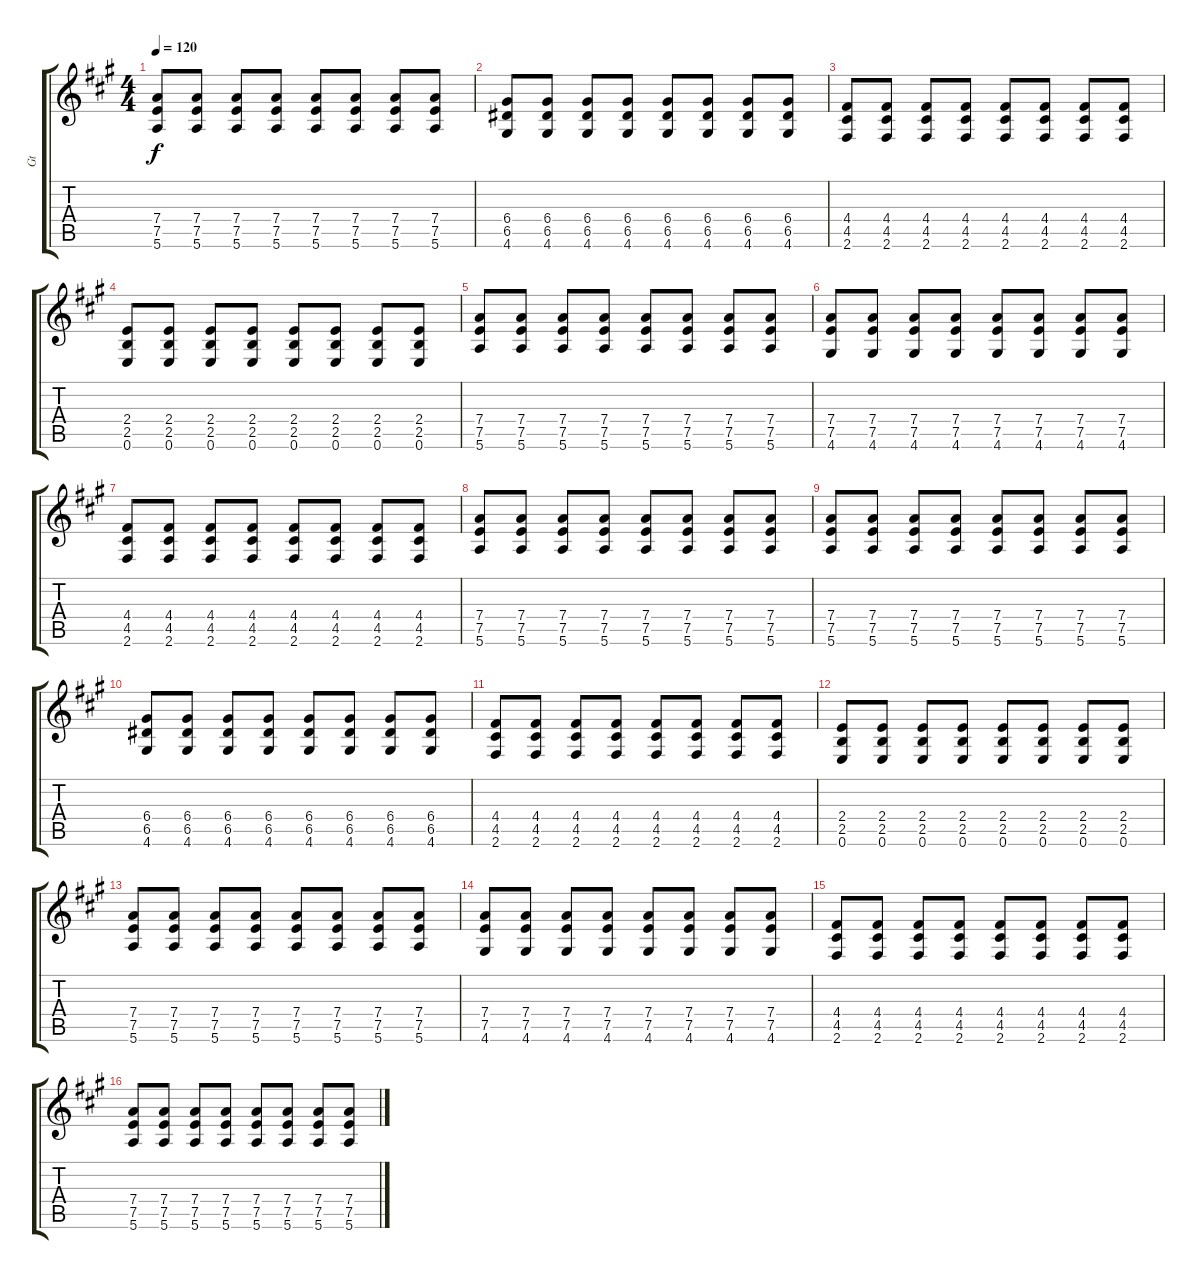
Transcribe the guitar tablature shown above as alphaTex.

\track ("Gt" "Gt") {instrument overdrivenguitar}
\staff {score tabs}
\tuning (E4 B3 G3 D3 A2 E2) {hide}
\ts (4 4)
\tempo 120
\clef g2
\ks a
(7.4 7.5 5.6).8{dy f} (7.4 7.5 5.6).8 (7.4 7.5 5.6).8 (7.4 7.5 5.6).8 (7.4 7.5 5.6).8 (7.4 7.5 5.6).8 (7.4 7.5 5.6).8 (7.4 7.5 5.6).8 |
(6.4 6.5 4.6).8 (6.4 6.5 4.6).8 (6.4 6.5 4.6).8 (6.4 6.5 4.6).8 (6.4 6.5 4.6).8 (6.4 6.5 4.6).8 (6.4 6.5 4.6).8 (6.4 6.5 4.6).8 |
(4.4 4.5 2.6).8 (4.4 4.5 2.6).8 (4.4 4.5 2.6).8 (4.4 4.5 2.6).8 (4.4 4.5 2.6).8 (4.4 4.5 2.6).8 (4.4 4.5 2.6).8 (4.4 4.5 2.6).8 |
(2.4 2.5 0.6).8 (2.4 2.5 0.6).8 (2.4 2.5 0.6).8 (2.4 2.5 0.6).8 (2.4 2.5 0.6).8 (2.4 2.5 0.6).8 (2.4 2.5 0.6).8 (2.4 2.5 0.6).8 |
(7.4 7.5 5.6).8 (7.4 7.5 5.6).8 (7.4 7.5 5.6).8 (7.4 7.5 5.6).8 (7.4 7.5 5.6).8 (7.4 7.5 5.6).8 (7.4 7.5 5.6).8 (7.4 7.5 5.6).8 |
(7.4 7.5 4.6).8 (7.4 7.5 4.6).8 (7.4 7.5 4.6).8 (7.4 7.5 4.6).8 (7.4 7.5 4.6).8 (7.4 7.5 4.6).8 (7.4 7.5 4.6).8 (7.4 7.5 4.6).8 |
(4.4 4.5 2.6).8 (4.4 4.5 2.6).8 (4.4 4.5 2.6).8 (4.4 4.5 2.6).8 (4.4 4.5 2.6).8 (4.4 4.5 2.6).8 (4.4 4.5 2.6).8 (4.4 4.5 2.6).8 |
(7.4 7.5 5.6).8 (7.4 7.5 5.6).8 (7.4 7.5 5.6).8 (7.4 7.5 5.6).8 (7.4 7.5 5.6).8 (7.4 7.5 5.6).8 (7.4 7.5 5.6).8 (7.4 7.5 5.6).8 |
(7.4 7.5 5.6).8 (7.4 7.5 5.6).8 (7.4 7.5 5.6).8 (7.4 7.5 5.6).8 (7.4 7.5 5.6).8 (7.4 7.5 5.6).8 (7.4 7.5 5.6).8 (7.4 7.5 5.6).8 |
(6.4 6.5 4.6).8 (6.4 6.5 4.6).8 (6.4 6.5 4.6).8 (6.4 6.5 4.6).8 (6.4 6.5 4.6).8 (6.4 6.5 4.6).8 (6.4 6.5 4.6).8 (6.4 6.5 4.6).8 |
(4.4 4.5 2.6).8 (4.4 4.5 2.6).8 (4.4 4.5 2.6).8 (4.4 4.5 2.6).8 (4.4 4.5 2.6).8 (4.4 4.5 2.6).8 (4.4 4.5 2.6).8 (4.4 4.5 2.6).8 |
(2.4 2.5 0.6).8 (2.4 2.5 0.6).8 (2.4 2.5 0.6).8 (2.4 2.5 0.6).8 (2.4 2.5 0.6).8 (2.4 2.5 0.6).8 (2.4 2.5 0.6).8 (2.4 2.5 0.6).8 |
(7.4 7.5 5.6).8 (7.4 7.5 5.6).8 (7.4 7.5 5.6).8 (7.4 7.5 5.6).8 (7.4 7.5 5.6).8 (7.4 7.5 5.6).8 (7.4 7.5 5.6).8 (7.4 7.5 5.6).8 |
(7.4 7.5 4.6).8 (7.4 7.5 4.6).8 (7.4 7.5 4.6).8 (7.4 7.5 4.6).8 (7.4 7.5 4.6).8 (7.4 7.5 4.6).8 (7.4 7.5 4.6).8 (7.4 7.5 4.6).8 |
(4.4 4.5 2.6).8 (4.4 4.5 2.6).8 (4.4 4.5 2.6).8 (4.4 4.5 2.6).8 (4.4 4.5 2.6).8 (4.4 4.5 2.6).8 (4.4 4.5 2.6).8 (4.4 4.5 2.6).8 |
(7.4 7.5 5.6).8 (7.4 7.5 5.6).8 (7.4 7.5 5.6).8 (7.4 7.5 5.6).8 (7.4 7.5 5.6).8 (7.4 7.5 5.6).8 (7.4 7.5 5.6).8 (7.4 7.5 5.6).8
